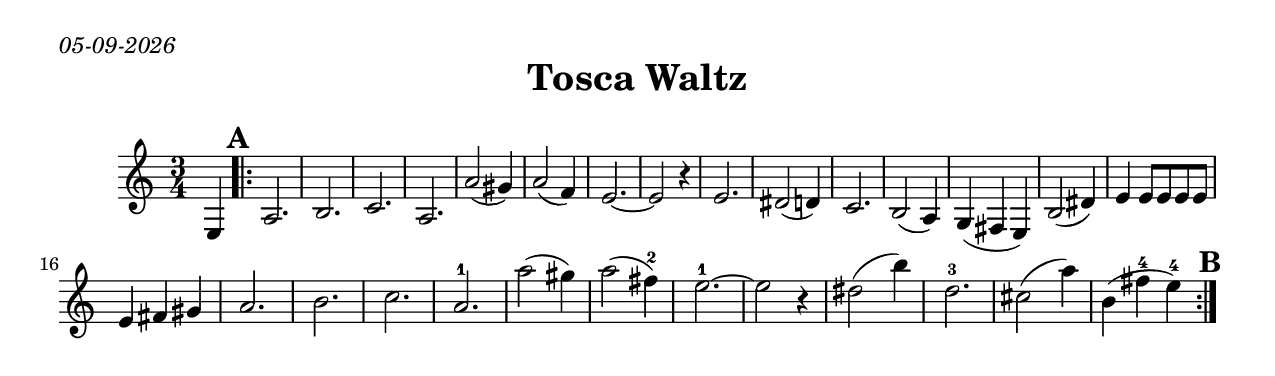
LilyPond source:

\version "2.18.0"
\include "english.ly"
\paper{
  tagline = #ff
  print-all-headers = ##t
  #(set-paper-size "letter")
}
date = #(strftime "%d-%m-%Y" (localtime (current-time)))

\markup{ \italic{ \date }  }

%\markup{ Got something to say? }

global = {
  \clef treble
  \key a \minor
  \time 3/4
  \set Score.markFormatter = #format-mark-box-alphabet
}

%#################################### Melody ########################
%melody =  \transpose c d \relative c' {  %transpose for clarinet
melody = \relative c {
  \global
  \partial 4 e4    %lead in notes

  \repeat volta 2{
   \mark \default
   a2. b c a
   a'2(gs4) a2(f4) e2.~ e2 r4 |
   e2. ds2(d4) c2. b2(a4)|
   g4(fs e)
   b'2(ds4)

   e4 e8 e e e
   \break
   e4 fs gs
   a2. b c a-1
   a'2(gs4)

   a2(fs4) -2
   e2.-1 ~ e2 r4
   ds2(b'4)
   d,2. -3
   cs2(a'4)
   b,4 (fs'-4 e -4)
  }
  \alternative {
    { }
    { }
  }

  \repeat volta 2{
   \mark \default
  }
   \alternative {
     { }
     { }
   }

}
%################################# Lyrics #####################
%\addlyrics{ \set stanza = #"1. " }
%################################# Chords #######################
harmonies = \chordmode {

}

\score {
  % transpose score below
  %\transpose c d
  <<
    \new ChordNames {
      \set chordChanges = ##f
      \harmonies
    }
    \new Staff   \melody
  >>
  \header{
    title= "Tosca Waltz"
    subtitle=""
    composer= ""
    instrument =""
    arranger= ""
  }
  \layout{indent = 1.0\cm}
  \midi {
    \tempo 4 = 120

    % \midi { }
  }
}
%{
% more verses:
\markup{}
\markup {
  \font-size #2
  \fill-line {
    \hspace #0.1 % distance from left margin
    \column {
      \line { "1."
	\column {
	  ""
	}
      }
      \hspace #0.2 % vertical distance between verses
      \line { "2."
	\column {
	 ""
	}
      }
    }
    \hspace #0.1  % horiz. distance between columns
    \column {
      \line { "3."
	\column {
	  ""
	}
      }
      \hspace #0.2 % distance between verses
      \line { "4."
	\column {
	 ""
	}
      }
    }
    \hspace #0.1 % distance to right margin
  }
}

%}
